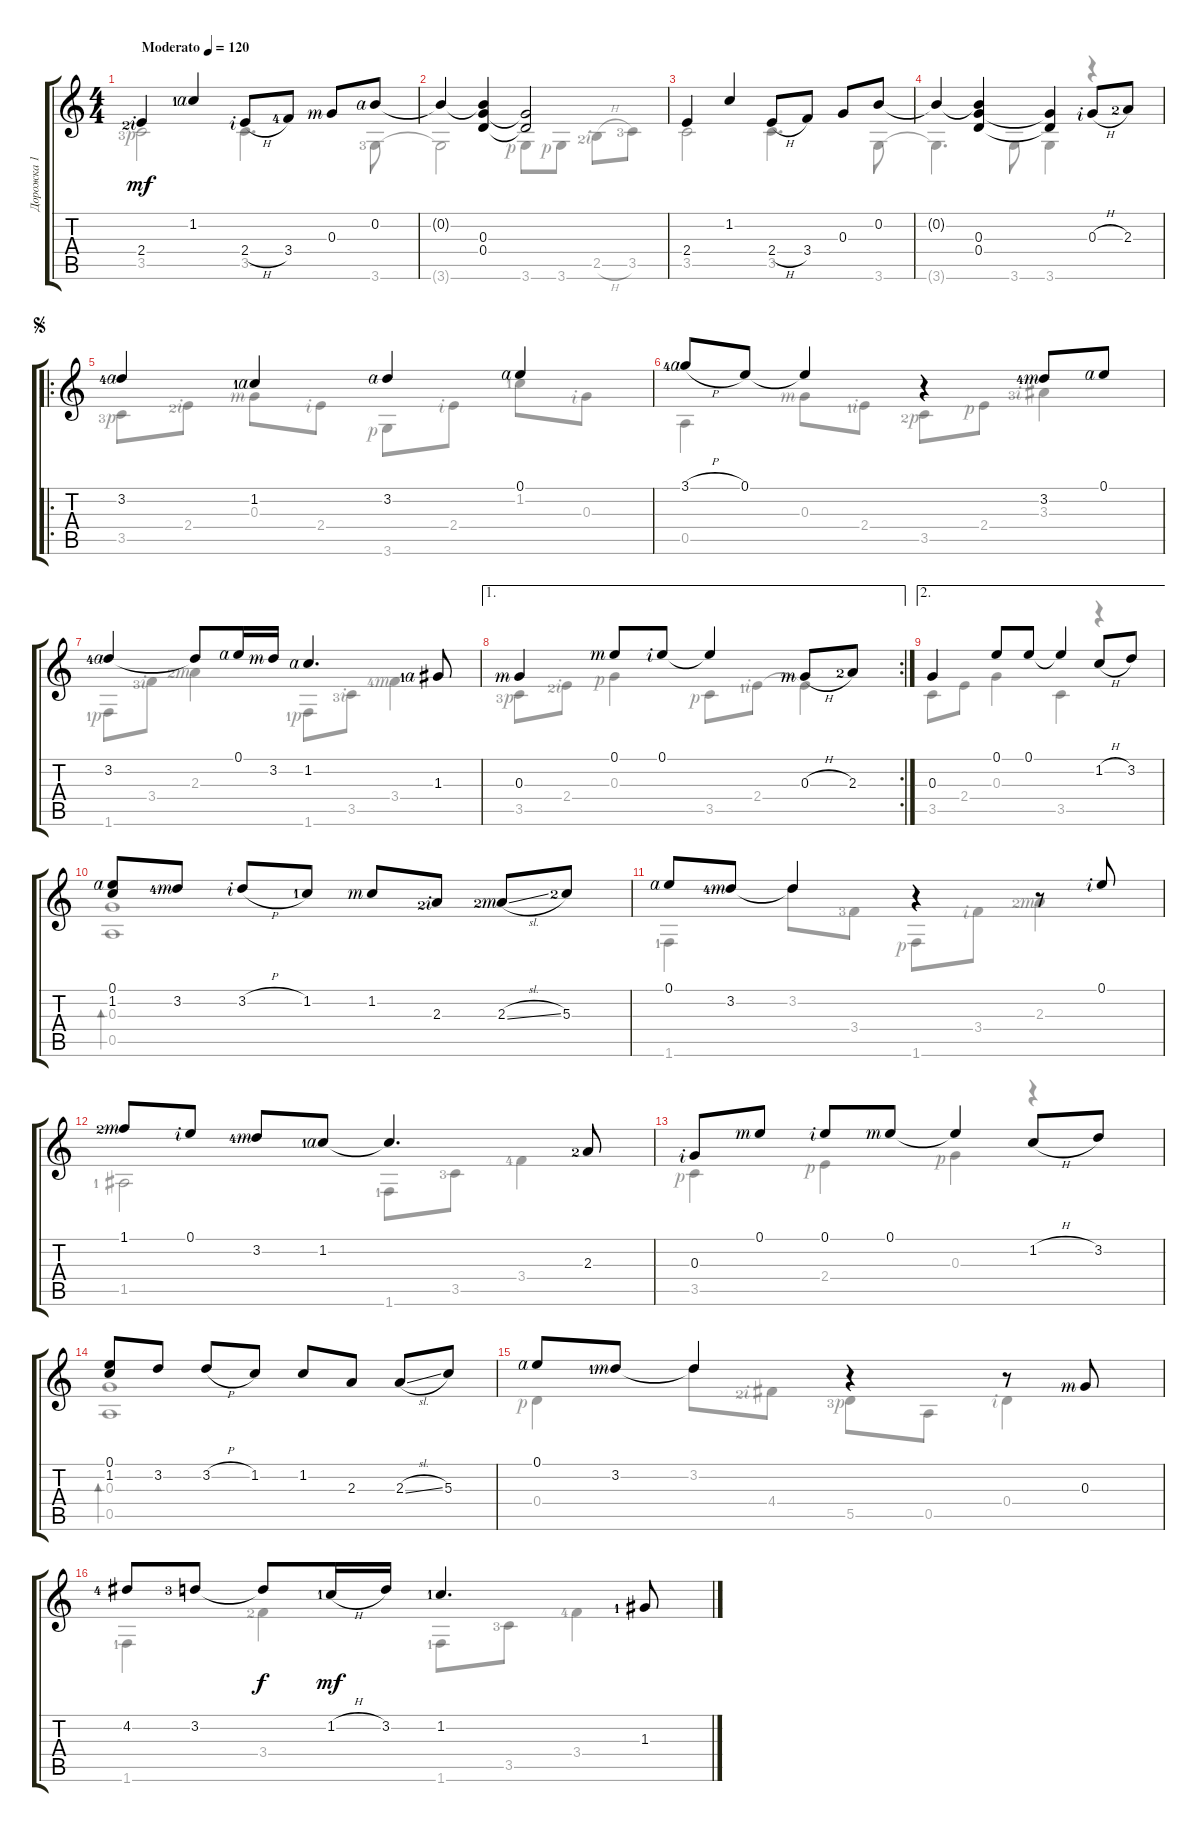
\track ("Дорожка 1" "Дорожка 1") {instrument acousticguitarsteel}
\staff {score tabs}
\tuning (E4 B3 G3 D3 A2 E2) {hide}
\voice
\ts (4 4)
\tempo (120 "Moderato")
\clef g2
\ks c
2.4{lf 3 rf 2}.4{dy mf instrument acousticguitarsteel} 1.2{lf 2 rf 4}.4 2.4{h rf 2}.8 3.4{lf 5}.8 0.3{rf 3}.8 0.2{rf 4}.8 |
0.2{t}.4 (0.2{t} 0.3 0.4).4 (0.3{t} 0.4{t}).2 |
2.4.4 1.2.4 2.4{h}.8 3.4.8 0.3.8 0.2.8 |
0.2{t}.4 (0.2{t} 0.3 0.4).4 (0.3{t} 0.4{t}).4 0.3{h rf 2}.8 2.3{lf 3}.8 |
\ro
\jump segno
3.2{lf 5 rf 4}.4 1.2{lf 2 rf 4}.4 3.2{rf 4}.4 0.1{rf 4}.4 |
3.1{h lf 5 rf 4}.8 0.1.8 0.1{t}.4 r.4 3.2{lf 5 rf 3}.8 0.1{rf 4}.8 |
3.2{lf 5 rf 4}.4 3.2{t}.8 0.1{rf 4}.16 3.2{rf 3}.16 1.2{rf 4}.4{d} 1.3{lf 2 rf 4}.8 |
\ae 1
\rc 2
0.3{rf 3}.4 0.1{rf 3}.8 0.1{rf 2}.8 0.1{t}.4 0.3{h rf 3}.8 2.3{lf 3}.8 |
\ae 2
0.3.4 0.1.8 0.1.8 0.1{t}.4 1.2{h}.8 3.2.8 |
(0.1{rf 4} 1.2).8 3.2{lf 5 rf 3}.8 3.2{h rf 2}.8 1.2{lf 2}.8 1.2{rf 3}.8 2.3{lf 3 rf 2}.8 2.3{sl lf 3 rf 3}.8 5.3{lf 3}.8 |
0.1{rf 4}.8 3.2{lf 5 rf 3}.8 3.2{t}.4 r.4 r.8 0.1{rf 2}.8 |
1.1{lf 3 rf 3}.8 0.1{rf 2}.8 3.2{lf 5 rf 3}.8 1.2{lf 2 rf 4}.8 1.2{t}.4{d} 2.3{lf 3}.8 |
0.3{rf 2}.8 0.1{rf 3}.8 0.1{rf 2}.8 0.1{rf 3}.8 0.1{t}.4 1.2{h}.8 3.2.8 |
(0.1 1.2).8 3.2.8 3.2{h}.8 1.2.8 1.2.8 2.3.8 2.3{sl}.8 5.3.8 |
0.1{rf 4}.8 3.2{lf 2 rf 3}.8 3.2{t}.4 r.4 r.8 0.3{rf 3}.8 |
4.2{lf 5}.8 3.2{lf 4}.8 3.2{t}.8{dy f} 1.2{h lf 2}.16{dy mf} 3.2.16 1.2{lf 2}.4{d} 1.3{lf 2}.8
\voice
\clef g2
\ottava regular
\simile none
\ks c
3.5{lf 4 rf 1}.2{dy mf} 3.5.4{d} 3.6{lf 4}.8 |
3.6{t}.2 3.6{rf 1}.8 3.6{rf 1}.8 2.5{h lf 3 rf 2}.8 3.5{lf 4}.8 |
3.5.2 3.5.4{d} 3.6.8 |
3.6{t}.4{d} 3.6.8 3.6.4 r.4 |
3.5{lf 4 rf 1}.8 2.4{lf 3 rf 2}.8 0.3{rf 3}.8 2.4{rf 2}.8 3.6{rf 1}.8 2.4{rf 2}.8 1.2{lf 2}.8 0.3{rf 2}.8 |
0.5.4 0.3{rf 3}.8 2.4{lf 2 rf 2}.8 3.5{lf 3 rf 1}.8 2.4{rf 1}.8 3.3{lf 4 rf 2}.4 |
1.6{lf 2 rf 1}.8 3.4{lf 4 rf 2}.8 2.3{lf 3 rf 3}.4 1.6{lf 2 rf 1}.8 3.5{lf 4 rf 2}.8 3.4{lf 5 rf 3}.4 |
3.5{lf 4 rf 1}.8 2.4{lf 3 rf 2}.8 0.3{rf 1}.4 3.5{rf 1}.8 2.4{lf 2 rf 2}.8 2.4{t}.4 |
3.5.8 2.4.8 0.3.4 3.5.4 r.4 |
(0.3 0.5).1{bd 60} |
1.6{lf 2}.4 3.2.8 3.4{lf 4}.8 1.6{rf 1}.8 3.4{rf 2}.8 2.3{lf 3 rf 3}.4 |
1.5{lf 2}.2 1.6{lf 2}.8 3.5{lf 4}.8 3.4{lf 5}.4 |
3.5{rf 1}.4 2.4{rf 1}.4 0.3{rf 1}.4 r.4 |
(0.3 0.5).1{bd 60} |
0.4{rf 1}.4 3.2.8 4.4{lf 3 rf 2}.8 5.5{lf 4 rf 1}.8 0.5.8 0.4{rf 2}.4 |
1.6{lf 2}.4 3.4{lf 3}.4 1.6{lf 2}.8 3.5{lf 4}.8 3.4{lf 5}.4
